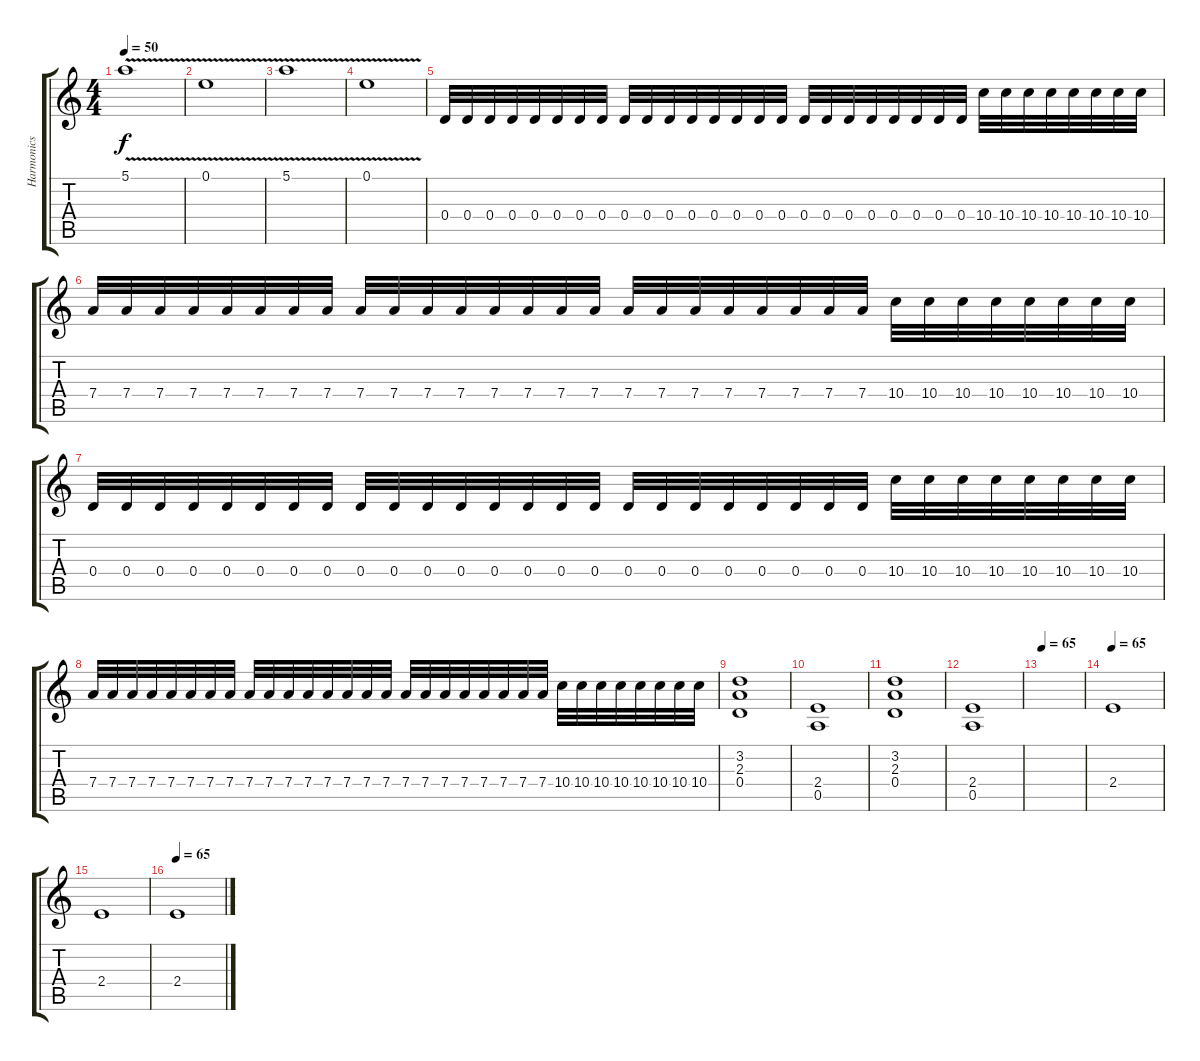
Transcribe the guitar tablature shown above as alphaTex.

\track ("Harmonics" "Harmonics") {instrument guitarharmonics}
\staff {score tabs}
\tuning (E4 B3 G3 D3 A2 E2) {hide}
\ts (4 4)
\tempo 50
\clef g2
\ks c
5.1{v}.1{dy f volume 13 instrument guitarharmonics} |
0.1{v}.1 |
5.1{v}.1 |
0.1{v}.1 |
0.4.32{volume 9 instrument distortionguitar} 0.4.32 0.4.32 0.4.32 0.4.32 0.4.32 0.4.32 0.4.32 0.4.32 0.4.32 0.4.32 0.4.32 0.4.32 0.4.32 0.4.32 0.4.32 0.4.32 0.4.32 0.4.32 0.4.32 0.4.32 0.4.32 0.4.32 0.4.32 10.4.32 10.4.32 10.4.32 10.4.32 10.4.32 10.4.32 10.4.32 10.4.32 |
7.4.32 7.4.32 7.4.32 7.4.32 7.4.32 7.4.32 7.4.32 7.4.32 7.4.32 7.4.32 7.4.32 7.4.32 7.4.32 7.4.32 7.4.32 7.4.32 7.4.32 7.4.32 7.4.32 7.4.32 7.4.32 7.4.32 7.4.32 7.4.32 10.4.32 10.4.32 10.4.32 10.4.32 10.4.32 10.4.32 10.4.32 10.4.32 |
0.4.32{volume 9 instrument distortionguitar} 0.4.32 0.4.32 0.4.32 0.4.32 0.4.32 0.4.32 0.4.32 0.4.32 0.4.32 0.4.32 0.4.32 0.4.32 0.4.32 0.4.32 0.4.32 0.4.32 0.4.32 0.4.32 0.4.32 0.4.32 0.4.32 0.4.32 0.4.32 10.4.32 10.4.32 10.4.32 10.4.32 10.4.32 10.4.32 10.4.32 10.4.32 |
7.4.32 7.4.32 7.4.32 7.4.32 7.4.32 7.4.32 7.4.32 7.4.32 7.4.32 7.4.32 7.4.32 7.4.32 7.4.32 7.4.32 7.4.32 7.4.32 7.4.32 7.4.32 7.4.32 7.4.32 7.4.32 7.4.32 7.4.32 7.4.32 10.4.32 10.4.32 10.4.32 10.4.32 10.4.32 10.4.32 10.4.32 10.4.32 |
(3.2 2.3 0.4).1{volume 16} |
(2.4 0.5).1 |
(3.2 2.3 0.4).1 |
(2.4 0.5).1 |
\tempo 65
|
\tempo 65
2.4.1{instrument guitarharmonics} |
2.4.1 |
\tempo 65
2.4.1{instrument guitarharmonics}
